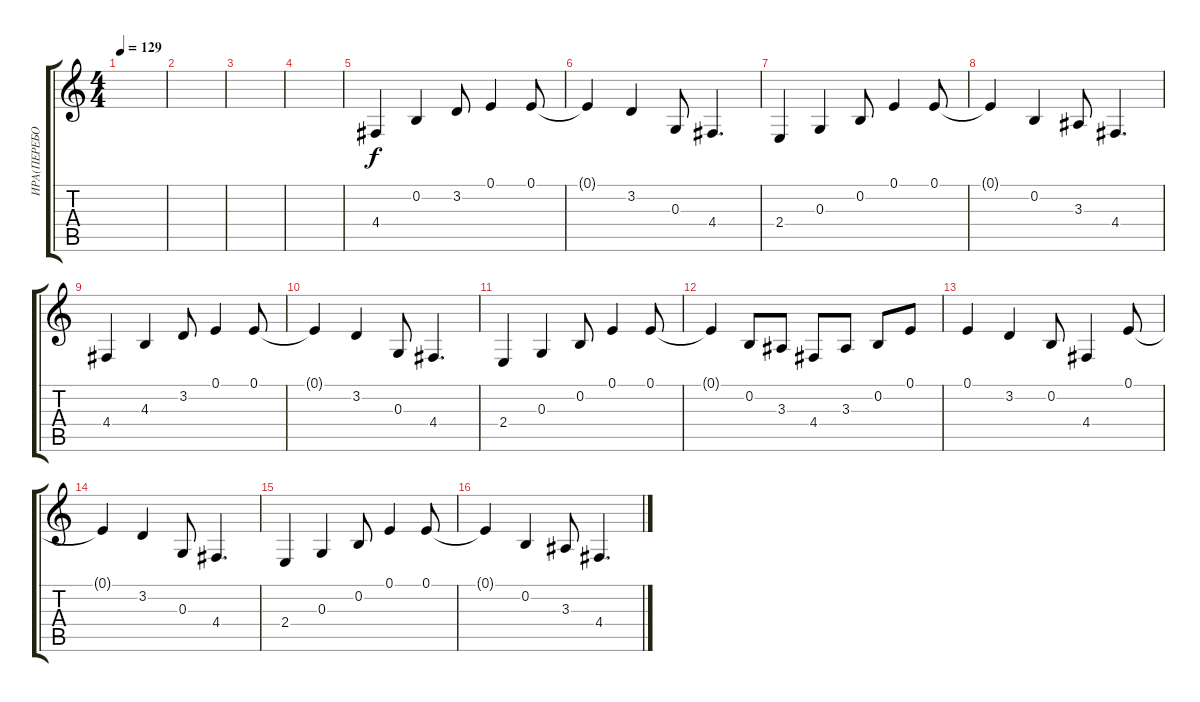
\track ("ИРА(ПЕРЕБОР)" "ИРА(ПЕРЕБО") {instrument harpsichord}
\staff {score tabs}
\tuning (E4 B3 G3 D3 A2 E2) {hide}
\ts (4 4)
\tempo 129
\clef g2
\ks c
|
|
|
|
4.4.4 0.2.4 3.2.8 0.1.4 0.1.8 |
0.1{t}.4 3.2.4 0.3.8 4.4.4{d} |
2.4.4 0.3.4 0.2.8 0.1.4 0.1.8 |
0.1{t}.4 0.2.4 3.3.8 4.4.4{d} |
4.4.4 4.3.4 3.2.8 0.1.4 0.1.8 |
0.1{t}.4 3.2.4 0.3.8 4.4.4{d} |
2.4.4 0.3.4 0.2.8 0.1.4 0.1.8 |
0.1{t}.4 0.2.8 3.3.8 4.4.8 3.3.8 0.2.8 0.1.8 |
0.1.4 3.2.4 0.2.8 4.4.4 0.1.8 |
0.1{t}.4 3.2.4 0.3.8 4.4.4{d} |
2.4.4 0.3.4 0.2.8 0.1.4 0.1.8 |
0.1{t}.4 0.2.4 3.3.8 4.4.4{d}
